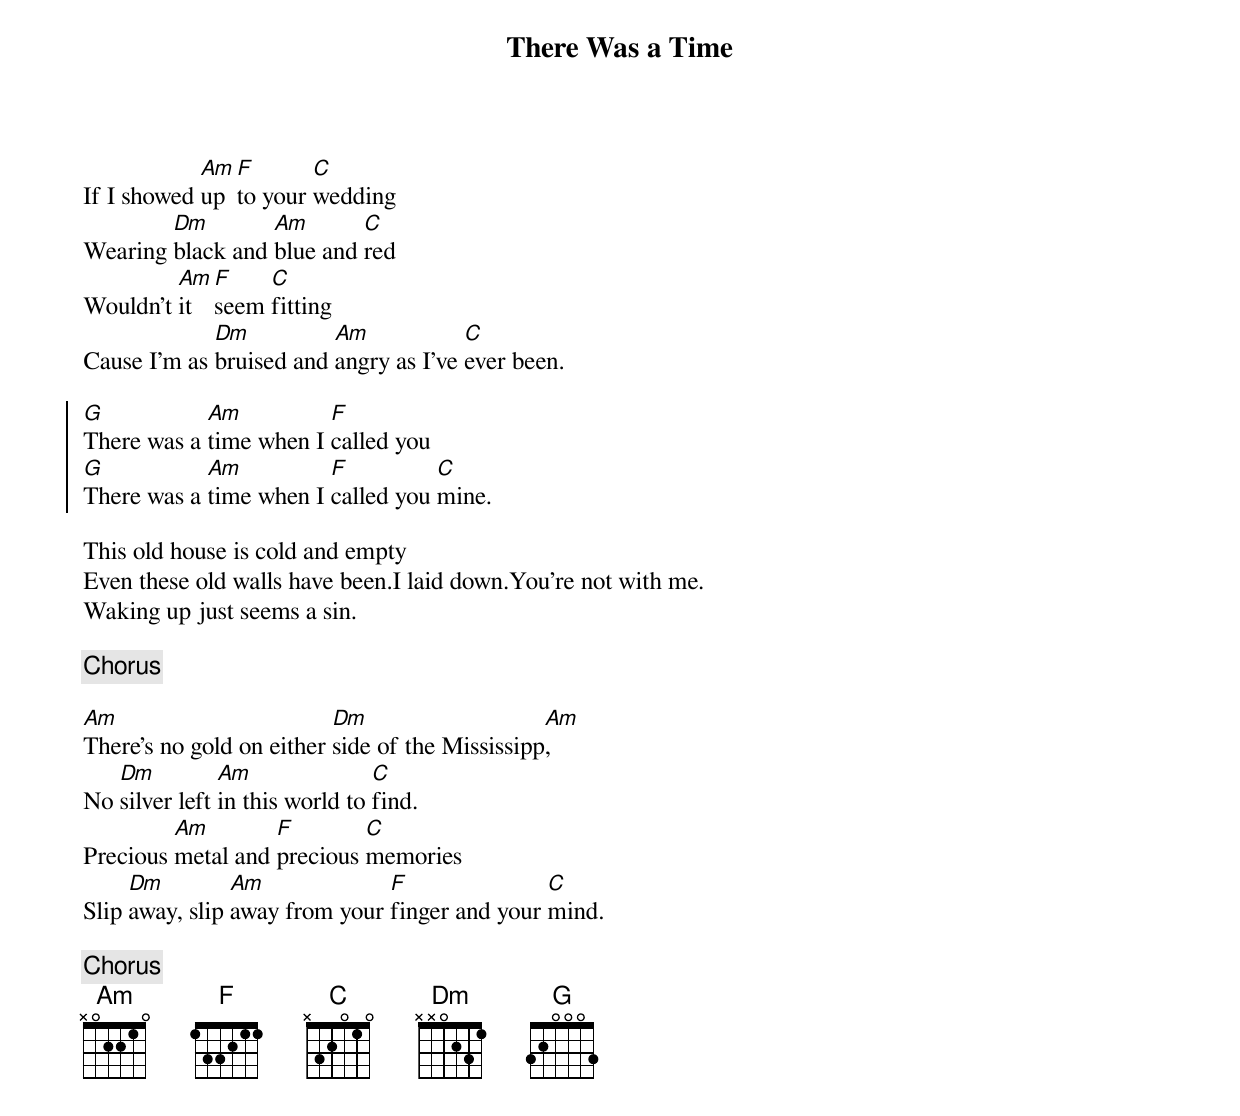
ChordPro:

{title: There Was a Time}
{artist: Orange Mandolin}
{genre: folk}
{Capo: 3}

If I showed [Am]up [F]to your [C]wedding
Wearing [Dm]black and [Am]blue and [C]red
Wouldn't [Am]it [F]seem [C]fitting
Cause I'm as [Dm]bruised and [Am]angry as I've [C]ever been.

{start_of_chorus}
[G]There was a [Am]time when I [F]called you
[G]There was a [Am]time when I [F]called you [C]mine.
{end_of_chorus}

This old house is cold and empty
Even these old walls have been.I laid down.You're not with me.
Waking up just seems a sin.

{chorus}

[Am]There's no gold on either [Dm]side of the Mississipp[Am],
No [Dm]silver left [Am]in this world to [C]find.
Precious [Am]metal and [F]precious [C]memories
Slip [Dm]away, slip [Am]away from your [F]finger and your [C]mind.

{chorus}
